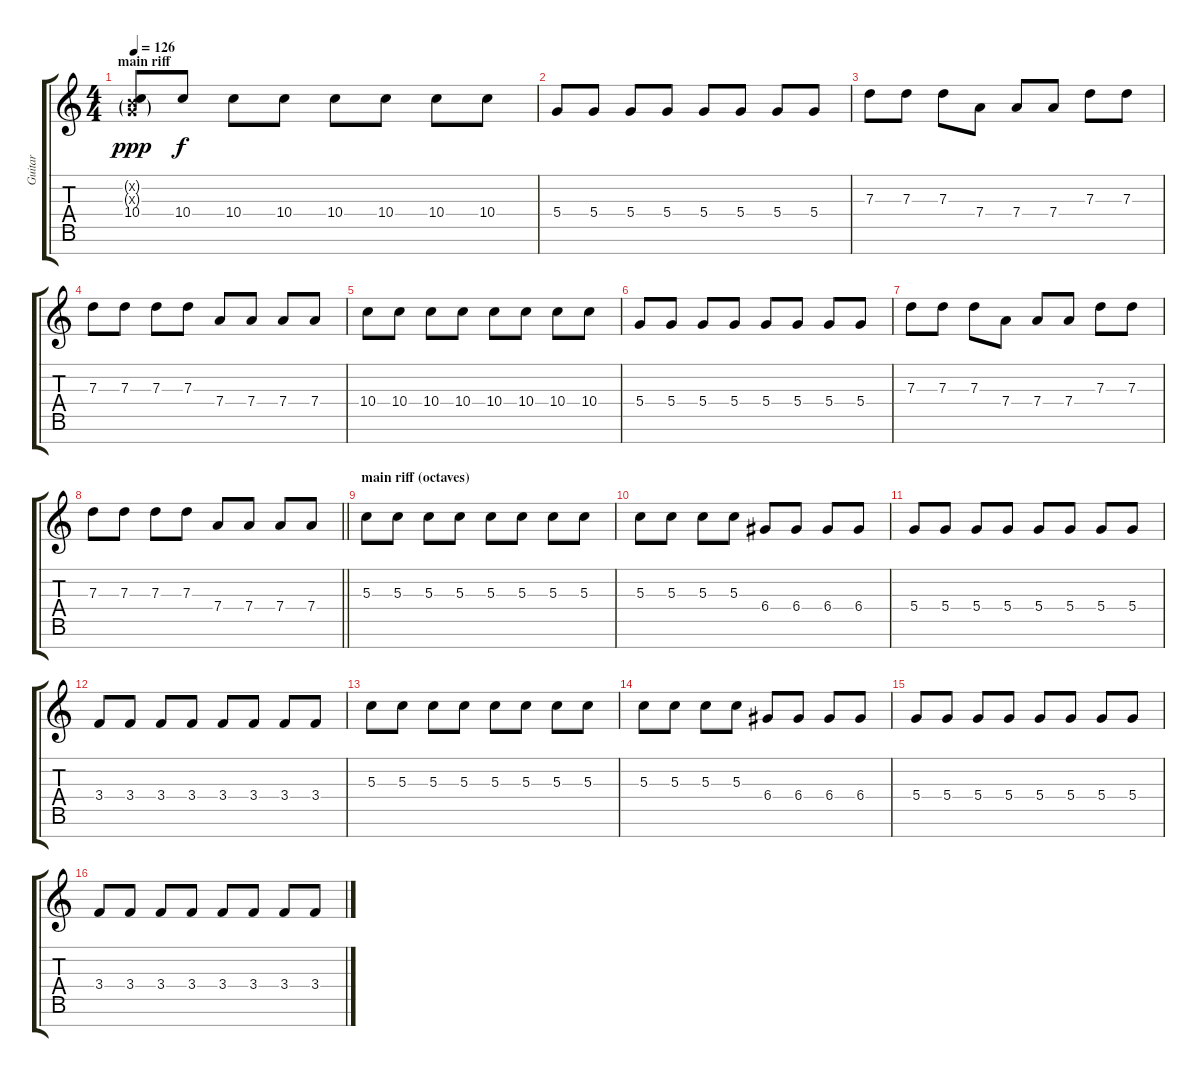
\track ("Guitar" "Guitar") {instrument distortionguitar}
\staff {score tabs}
\tuning (E4 B3 G3 D3 A2 E2 B1) {hide}
\ts (4 4)
\section ("" "main riff")
\tempo 126
\clef g2
\ks c
(0.2{g x} 0.3{g x} 10.4).8{dy ppp balance 0} 10.4.8{dy f} 10.4.8 10.4.8 10.4.8 10.4.8 10.4.8 10.4.8 |
5.4.8 5.4.8 5.4.8 5.4.8 5.4.8 5.4.8 5.4.8 5.4.8 |
7.3.8 7.3.8 7.3.8 7.4.8 7.4.8 7.4.8 7.3.8 7.3.8 |
7.3.8 7.3.8 7.3.8 7.3.8 7.4.8 7.4.8 7.4.8 7.4.8 |
10.4.8 10.4.8 10.4.8 10.4.8 10.4.8 10.4.8 10.4.8 10.4.8 |
5.4.8 5.4.8 5.4.8 5.4.8 5.4.8 5.4.8 5.4.8 5.4.8 |
7.3.8 7.3.8 7.3.8 7.4.8 7.4.8 7.4.8 7.3.8 7.3.8 |
\barLineRight lightlight
7.3.8 7.3.8 7.3.8 7.3.8 7.4.8 7.4.8 7.4.8 7.4.8 |
\section ("" "main riff (octaves)")
5.3.8 5.3.8 5.3.8 5.3.8 5.3.8 5.3.8 5.3.8 5.3.8 |
5.3.8 5.3.8 5.3.8 5.3.8 6.4.8 6.4.8 6.4.8 6.4.8 |
5.4.8 5.4.8 5.4.8 5.4.8 5.4.8 5.4.8 5.4.8 5.4.8 |
3.4.8 3.4.8 3.4.8 3.4.8 3.4.8 3.4.8 3.4.8 3.4.8 |
5.3.8 5.3.8 5.3.8 5.3.8 5.3.8 5.3.8 5.3.8 5.3.8 |
5.3.8 5.3.8 5.3.8 5.3.8 6.4.8 6.4.8 6.4.8 6.4.8 |
5.4.8 5.4.8 5.4.8 5.4.8 5.4.8 5.4.8 5.4.8 5.4.8 |
3.4.8 3.4.8 3.4.8 3.4.8 3.4.8 3.4.8 3.4.8 3.4.8
